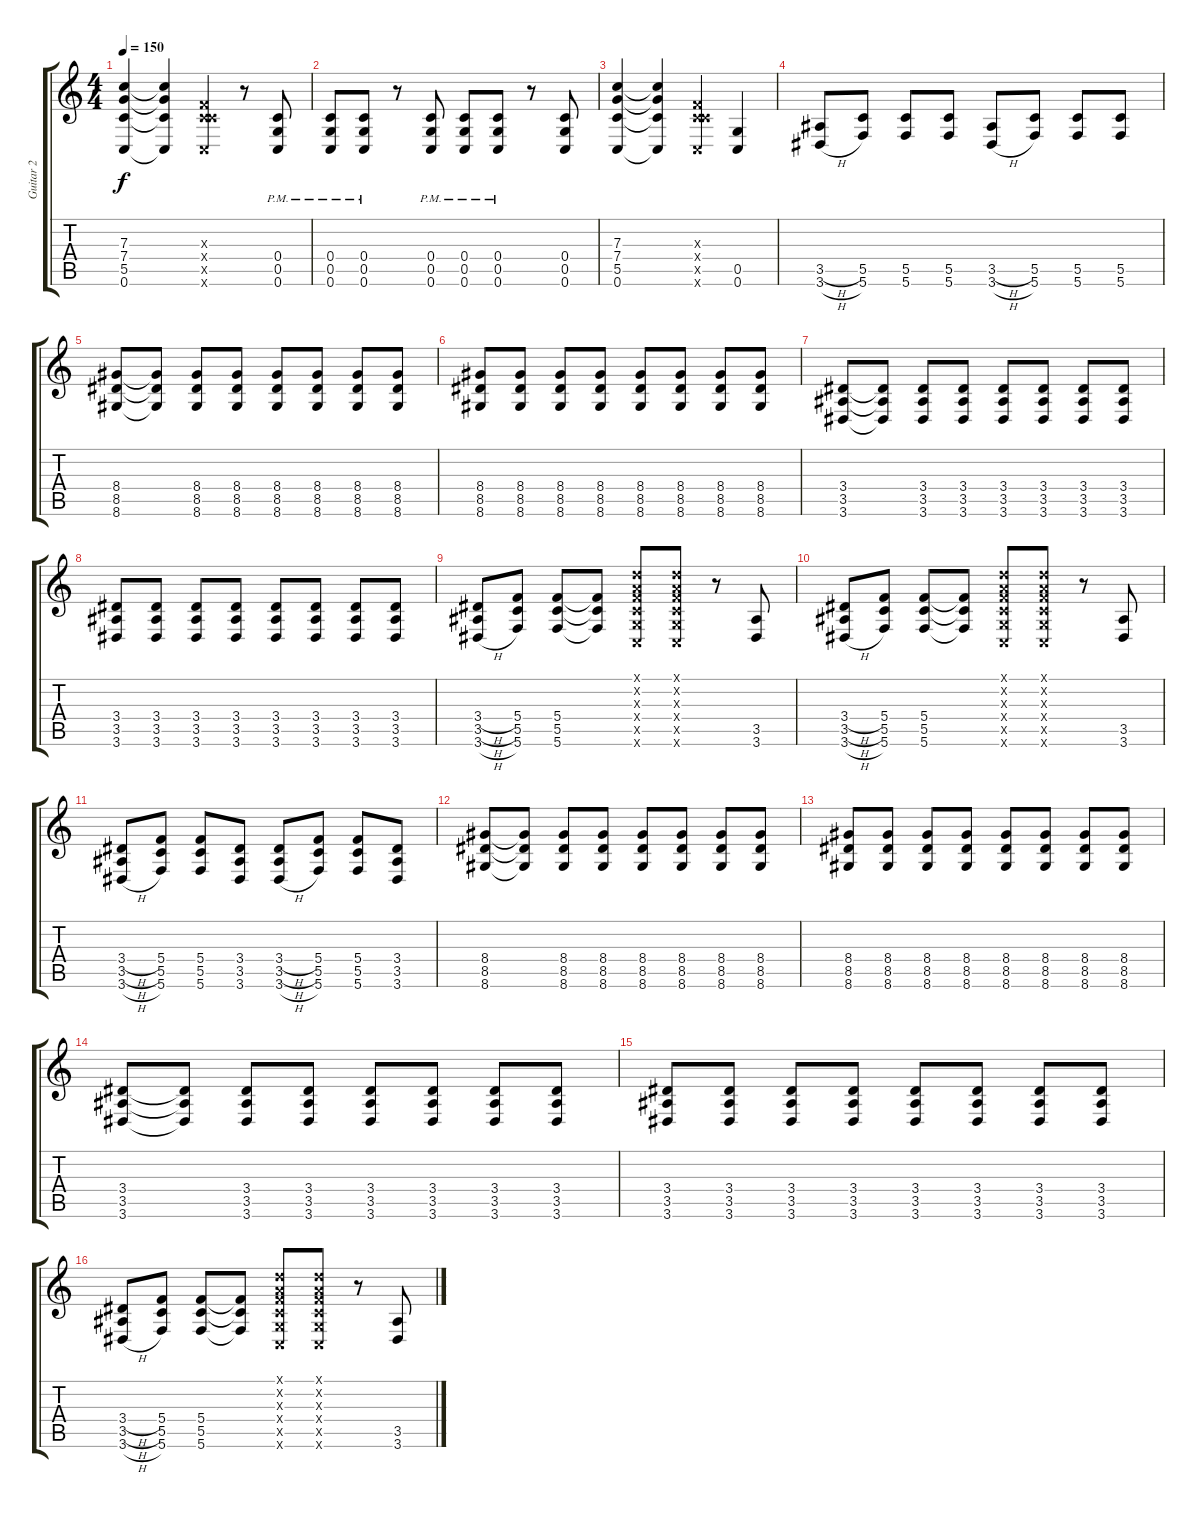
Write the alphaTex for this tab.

\track ("Guitar 2" "Guitar 2") {instrument distortionguitar}
\staff {score tabs}
\tuning (D4 A3 F3 C3 G2 C2) {hide}
\ts (4 4)
\tempo 150
\clef g2
\ks c
(7.3 7.4 5.5 0.6).4{dy f} (7.3{t} 7.4{t} 5.5{t} 0.6{t}).4 (0.3{x} 0.4{x} 5.5{x} 0.6{x}).4 r.8 (0.4{pm} 0.5{pm} 0.6{pm}).8 |
(0.4{pm} 0.5{pm} 0.6{pm}).8 (0.4{pm} 0.5{pm} 0.6{pm}).8 r.8 (0.4{pm} 0.5{pm} 0.6{pm}).8 (0.4{pm} 0.5{pm} 0.6{pm}).8 (0.4{pm} 0.5{pm} 0.6{pm}).8 r.8 (0.4 0.5 0.6).8 |
(7.3 7.4 5.5 0.6).4 (7.3{t} 7.4{t} 5.5{t} 0.6{t}).4 (0.3{x} 0.4{x} 5.5{x} 0.6{x}).4 (0.5 0.6).4 |
(3.5{h} 3.6{h}).8 (5.5 5.6).8 (5.5 5.6).8 (5.5 5.6).8 (3.5{h} 3.6{h}).8 (5.5 5.6).8 (5.5 5.6).8 (5.5 5.6).8 |
(8.4 8.5 8.6).8 (8.4{t} 8.5{t} 8.6{t}).8 (8.4 8.5 8.6).8 (8.4 8.5 8.6).8 (8.4 8.5 8.6).8 (8.4 8.5 8.6).8 (8.4 8.5 8.6).8 (8.4 8.5 8.6).8 |
(8.4 8.5 8.6).8 (8.4 8.5 8.6).8 (8.4 8.5 8.6).8 (8.4 8.5 8.6).8 (8.4 8.5 8.6).8 (8.4 8.5 8.6).8 (8.4 8.5 8.6).8 (8.4 8.5 8.6).8 |
(3.4 3.5 3.6).8 (3.4{t} 3.5{t} 3.6{t}).8 (3.4 3.5 3.6).8 (3.4 3.5 3.6).8 (3.4 3.5 3.6).8 (3.4 3.5 3.6).8 (3.4 3.5 3.6).8 (3.4 3.5 3.6).8 |
(3.4 3.5 3.6).8 (3.4 3.5 3.6).8 (3.4 3.5 3.6).8 (3.4 3.5 3.6).8 (3.4 3.5 3.6).8 (3.4 3.5 3.6).8 (3.4 3.5 3.6).8 (3.4 3.5 3.6).8 |
(3.4{h} 3.5{h} 3.6{h}).8 (5.4 5.5 5.6).8 (5.4 5.5 5.6).8 (5.4{t} 5.5{t} 5.6{t}).8 (0.1{x} 0.2{x} 0.3{x} 0.4{x} 0.5{x} 0.6{x}).8 (0.1{x} 0.2{x} 0.3{x} 0.4{x} 0.5{x} 0.6{x}).8 r.8 (3.5 3.6).8 |
(3.4{h} 3.5{h} 3.6{h}).8 (5.4 5.5 5.6).8 (5.4 5.5 5.6).8 (5.4{t} 5.5{t} 5.6{t}).8 (0.1{x} 0.2{x} 0.3{x} 0.4{x} 0.5{x} 0.6{x}).8 (0.1{x} 0.2{x} 0.3{x} 0.4{x} 0.5{x} 0.6{x}).8 r.8 (3.5 3.6).8 |
(3.4{h} 3.5{h} 3.6{h}).8 (5.4 5.5 5.6).8 (5.4 5.5 5.6).8 (3.4 3.5 3.6).8 (3.4{h} 3.5{h} 3.6{h}).8 (5.4 5.5 5.6).8 (5.4 5.5 5.6).8 (3.4 3.5 3.6).8 |
(8.4 8.5 8.6).8 (8.4{t} 8.5{t} 8.6{t}).8 (8.4 8.5 8.6).8 (8.4 8.5 8.6).8 (8.4 8.5 8.6).8 (8.4 8.5 8.6).8 (8.4 8.5 8.6).8 (8.4 8.5 8.6).8 |
(8.4 8.5 8.6).8 (8.4 8.5 8.6).8 (8.4 8.5 8.6).8 (8.4 8.5 8.6).8 (8.4 8.5 8.6).8 (8.4 8.5 8.6).8 (8.4 8.5 8.6).8 (8.4 8.5 8.6).8 |
(3.4 3.5 3.6).8 (3.4{t} 3.5{t} 3.6{t}).8 (3.4 3.5 3.6).8 (3.4 3.5 3.6).8 (3.4 3.5 3.6).8 (3.4 3.5 3.6).8 (3.4 3.5 3.6).8 (3.4 3.5 3.6).8 |
(3.4 3.5 3.6).8 (3.4 3.5 3.6).8 (3.4 3.5 3.6).8 (3.4 3.5 3.6).8 (3.4 3.5 3.6).8 (3.4 3.5 3.6).8 (3.4 3.5 3.6).8 (3.4 3.5 3.6).8 |
(3.4{h} 3.5{h} 3.6{h}).8 (5.4 5.5 5.6).8 (5.4 5.5 5.6).8 (5.4{t} 5.5{t} 5.6{t}).8 (0.1{x} 0.2{x} 0.3{x} 0.4{x} 0.5{x} 0.6{x}).8 (0.1{x} 0.2{x} 0.3{x} 0.4{x} 0.5{x} 0.6{x}).8 r.8 (3.5 3.6).8
